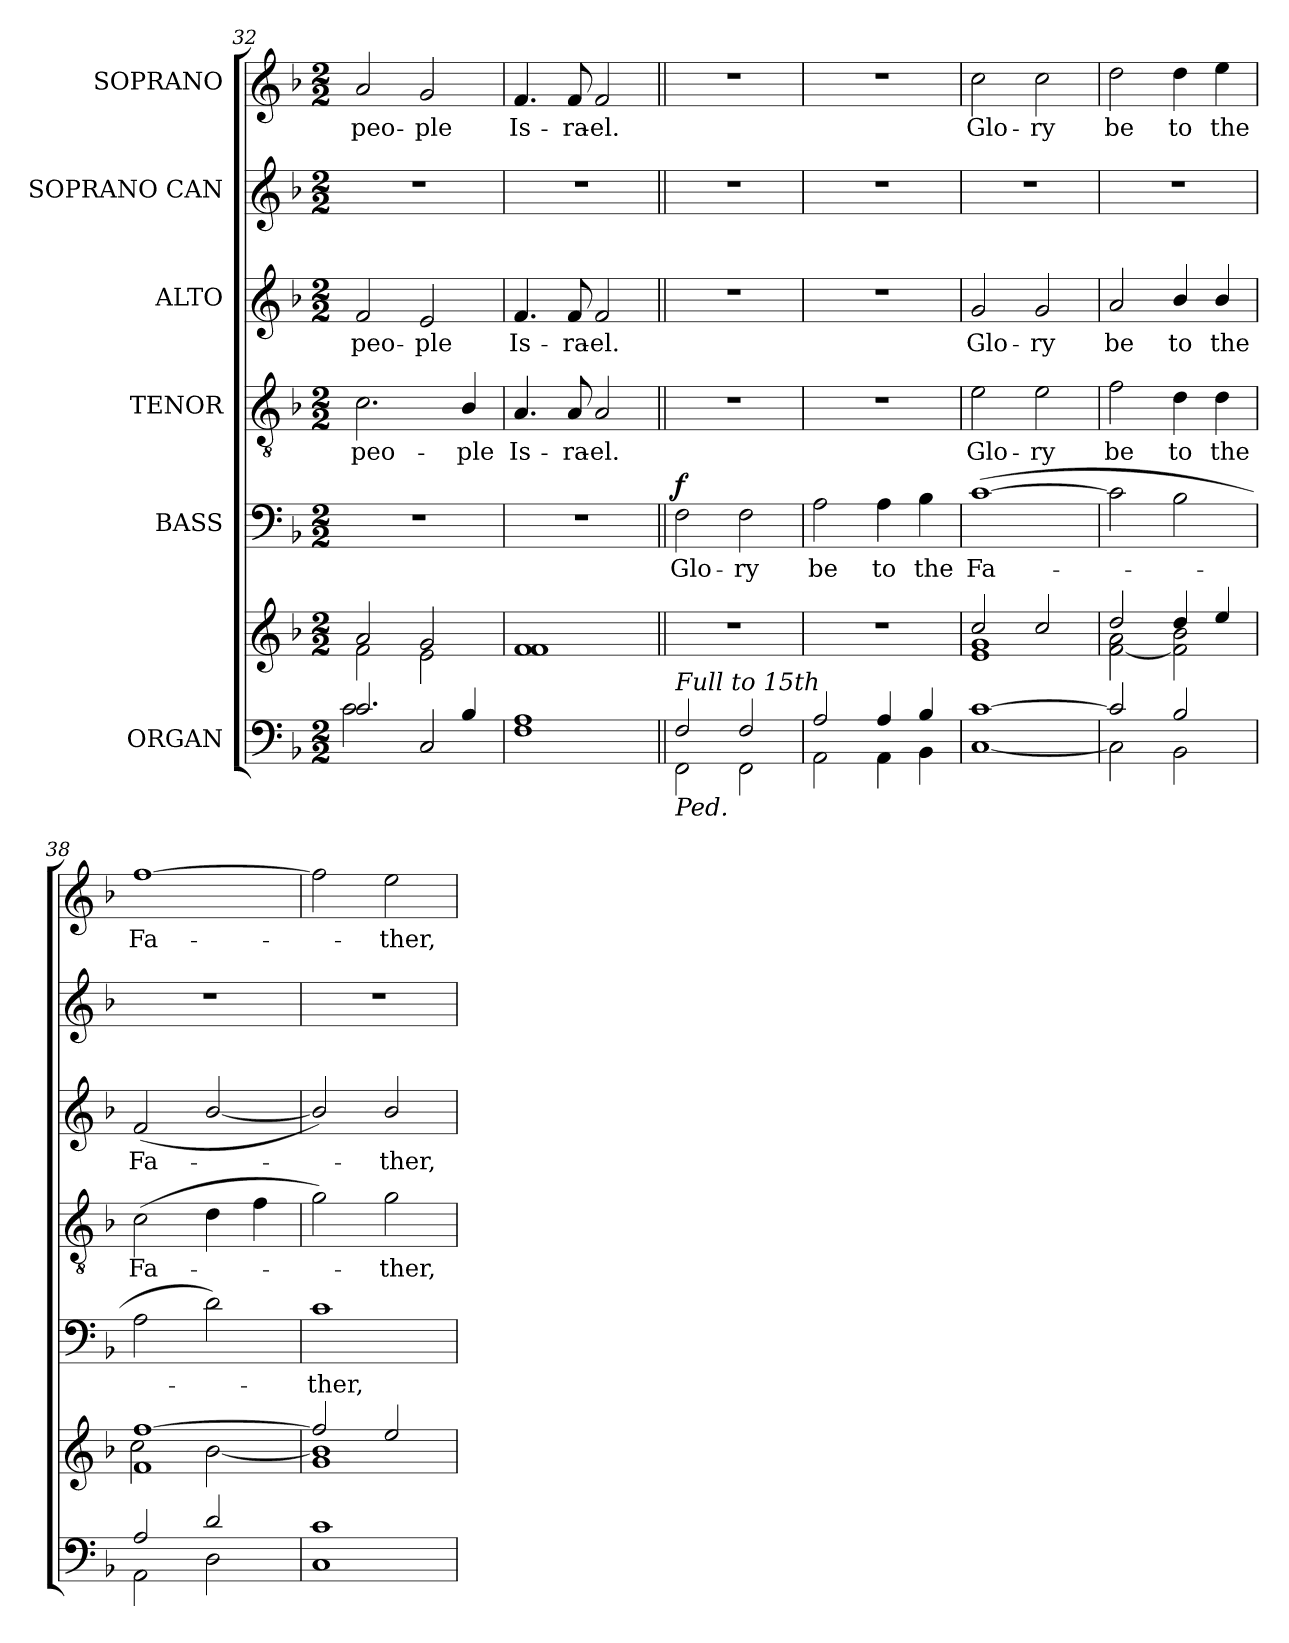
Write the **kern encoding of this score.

**kern	**kern	**kern	**text	**dynam	**kern	**text	**kern	**text	**kern	**kern	**text
*part6	*part6	*part5	*part5	*part5	*part4	*part4	*part3	*part3	*part2	*part1	*part1
*staff7	*staff6	*staff5	*staff5	*staff5	*staff4	*staff4	*staff3	*staff3	*staff2	*staff1	*staff1
*I"ORGAN	*	*I"BASS	*	*	*I"TENOR	*	*I"ALTO	*	*I"SOPRANO CAN	*I"SOPRANO	*
*clefF4	*clefG2	*clefF4	*	*	*clefGv2	*	*clefG2	*	*clefG2	*clefG2	*
*	*	*	*	*	*ITrd7c12	*	*	*	*	*	*
*k[b-]	*k[b-]	*k[b-]	*	*	*k[b-]	*	*k[b-]	*	*k[b-]	*k[b-]	*
*d:	*d:	*d:	*	*	*d:	*	*d:	*	*d:	*d:	*
*M2/2	*M2/2	*M2/2	*	*	*M2/2	*	*M2/2	*	*M2/2	*M2/2	*
=32	=32	=32	=32	=32	=32	=32	=32	=32	=32	=32	=32
*^	*^	*	*	*	*	*	*	*	*	*	*
!	!	!	!	!	!	!	!	!LO:LY:b:color=#000000	!	!	!	!	!
!	!	!	!	!	!	!	!	!	!	!LO:LY:b:color=#000000	!	!	!
!	!	!	!	!	!	!	!	!	!	!	!	!	!LO:LY:b:color=#000000
2.ci/	2ci\	2ai/	2fi\	1r	.	.	2.Ci\	peo-	2fi/	peo-	1r	2ai/	peo-
!	!	!	!	!	!	!	!	!	!	!LO:LY:b:color=#000000	!	!	!
!	!	!	!	!	!	!	!	!	!	!	!	!	!LO:LY:b:color=#000000
.	2Ci/	2gi/	2ei\	.	.	.	.	.	2ei/	-ple	.	2gi/	-ple
!	!	!	!	!	!	!	!	!LO:LY:b:color=#000000	!	!	!	!	!
4B-i/	.	.	.	.	.	.	4BB-i/	-ple	.	.	.	.	.
*v	*v	*	*	*	*	*	*	*	*	*	*	*	*
*	*v	*v	*	*	*	*	*	*	*	*	*	*
=33	=33	=33	=33	=33	=33	=33	=33	=33	=33	=33	=33
!	!	!	!	!	!	!LO:LY:b:color=#000000	!	!	!	!	!
!	!	!	!	!	!	!	!	!LO:LY:b:color=#000000	!	!	!
!	!	!	!	!	!	!	!	!	!	!	!LO:LY:b:color=#000000
1Fi 1Ai	1fi 1fi	1r	.	.	4.AAi/	Is-	4.fi/	Is-	1r	4.fi/	Is-
!	!	!	!	!	!	!LO:LY:b:color=#000000	!	!	!	!	!
!	!	!	!	!	!	!	!	!LO:LY:b:color=#000000	!	!	!
!	!	!	!	!	!	!	!	!	!	!	!LO:LY:b:color=#000000
.	.	.	.	.	8AAi/	-ra-	8fi/	-ra-	.	8fi/	-ra-
!	!	!	!	!	!	!LO:LY:b:color=#000000	!	!	!	!	!
!	!	!	!	!	!	!	!	!LO:LY:b:color=#000000	!	!	!
!	!	!	!	!	!	!	!	!	!	!	!LO:LY:b:color=#000000
.	.	.	.	.	2AAi/	-el.	2fi/	-el.	.	2fi/	-el.
=34||	=34||	=34||	=34||	=34||	=34||	=34||	=34||	=34||	=34||	=34||	=34||
*^	*	*	*	*	*	*	*	*	*	*	*
!LO:TX:a:i:t=Full to 15th	!	!	!	!	!	!	!	!	!	!	!	!
!LO:TX:b:i:t=Ped.	!	!	!	!	!	!	!	!	!	!	!	!
!	!	!	!	!LO:LY:b:color=#000000	!	!	!	!	!	!	!	!
2Fi/	2FFi\	1r	2Fi\	Glo-	f	1r	.	1r	.	1r	1r	.
!	!	!	!	!LO:LY:b:color=#000000	!	!	!	!	!	!	!	!
2Fi/	2FFi\	.	2Fi\	-ry	.	.	.	.	.	.	.	.
=35	=35	=35	=35	=35	=35	=35	=35	=35	=35	=35	=35	=35
!	!	!	!	!LO:LY:b:color=#000000	!	!	!	!	!	!	!	!
2Ai/	2AAi\	1r	2Ai\	be	.	1r	.	1r	.	1r	1r	.
!	!	!	!	!LO:LY:b:color=#000000	!	!	!	!	!	!	!	!
4Ai/	4AAi\	.	4Ai\	to	.	.	.	.	.	.	.	.
!	!	!	!	!LO:LY:b:color=#000000	!	!	!	!	!	!	!	!
4B-i/	4BB-i\	.	4B-i\	the	.	.	.	.	.	.	.	.
=36	=36	=36	=36	=36	=36	=36	=36	=36	=36	=36	=36	=36
*	*	*^	*	*	*	*	*	*	*	*	*	*
!	!	!	!	!	!LO:LY:b:color=#000000	!	!	!	!	!	!	!	!
!	!	!	!	!	!	!	!	!LO:LY:b:color=#000000	!	!	!	!	!
!	!	!	!	!	!	!	!	!	!	!LO:LY:b:color=#000000	!	!	!
!	!	!	!	!	!	!	!	!	!	!	!	!	!LO:LY:b:color=#000000
[1ci	[1Ci	2cci/	1ei 1gi	([1ci	Fa-	.	2Ei\	Glo-	2gi/	Glo-	1r	2cci\	Glo-
!	!	!	!	!	!	!	!	!LO:LY:b:color=#000000	!	!	!	!	!
!	!	!	!	!	!	!	!	!	!	!LO:LY:b:color=#000000	!	!	!
!	!	!	!	!	!	!	!	!	!	!	!	!	!LO:LY:b:color=#000000
.	.	2cci/	.	.	.	.	2Ei\	-ry	2gi/	-ry	.	2cci\	-ry
!!LO:LB:g=z
=37	=37	=37	=37	=37	=37	=37	=37	=37	=37	=37	=37	=37	=37
!	!	!	!	!	!	!	!	!LO:LY:b:color=#000000	!	!	!	!	!
!	!	!	!	!	!	!	!	!	!	!LO:LY:b:color=#000000	!	!	!
!	!	!	!	!	!	!	!	!	!	!	!	!	!LO:LY:b:color=#000000
2ci/]	2Ci\]	2ddi/	[2fi\ 2ai	2ci\]	.	.	2Fi\	be	2ai/	be	1r	2ddi\	be
!	!	!	!	!	!	!	!	!LO:LY:b:color=#000000	!	!	!	!	!
!	!	!	!	!	!	!	!	!	!	!LO:LY:b:color=#000000	!	!	!
!	!	!	!	!	!	!	!	!	!	!	!	!	!LO:LY:b:color=#000000
2B-i/	2BB-i\	4ddi/	2fi\] 2b-i	2B-i\	.	.	4Di\	to	4b-i/	to	.	4ddi\	to
!	!	!	!	!	!	!	!	!LO:LY:b:color=#000000	!	!	!	!	!
!	!	!	!	!	!	!	!	!	!	!LO:LY:b:color=#000000	!	!	!
!	!	!	!	!	!	!	!	!	!	!	!	!	!LO:LY:b:color=#000000
.	.	4eei/	.	.	.	.	4Di\	the	4b-i/	the	.	4eei\	the
=38	=38	=38	=38	=38	=38	=38	=38	=38	=38	=38	=38	=38	=38
!	!	!	!	!	!	!	!	!LO:LY:b:color=#000000	!	!	!	!	!
!	!	!	!	!	!	!	!	!	!	!LO:LY:b:color=#000000	!	!	!
!	!	!	!	!	!	!	!	!	!	!	!	!	!LO:LY:b:color=#000000
2Ai/	2AAi\	1fi [1ffi	2cci\	2Ai\	.	.	(2Ci\	Fa-	(2fi/	Fa-	1r	[1ffi	Fa-
2di/	2Di\	.	[2b-i\	2di\)	.	.	4Di\	.	[2b-i/	.	.	.	.
.	.	.	.	.	.	.	4Fi\	.	.	.	.	.	.
*v	*v	*	*	*	*	*	*	*	*	*	*	*	*
=39	=39	=39	=39	=39	=39	=39	=39	=39	=39	=39	=39	=39
!	!	!	!	!LO:LY:b:color=#000000	!	!	!	!	!	!	!	!
1Ci 1ci	2ffi/]	1gi 1b-i]	1ci	-ther,	.	2Gi\)	.	2b-i/])	.	1r	2ffi\]	.
!	!	!	!	!	!	!	!LO:LY:b:color=#000000	!	!	!	!	!
!	!	!	!	!	!	!	!	!	!LO:LY:b:color=#000000	!	!	!
!	!	!	!	!	!	!	!	!	!	!	!	!LO:LY:b:color=#000000
.	2eei/	.	.	.	.	2Gi\	-ther,	2b-i/	-ther,	.	2eei\	-ther,
*	*v	*v	*	*	*	*	*	*	*	*	*	*
=	=	=	=	=	=	=	=	=	=	=	=
*-	*-	*-	*-	*-	*-	*-	*-	*-	*-	*-	*-
